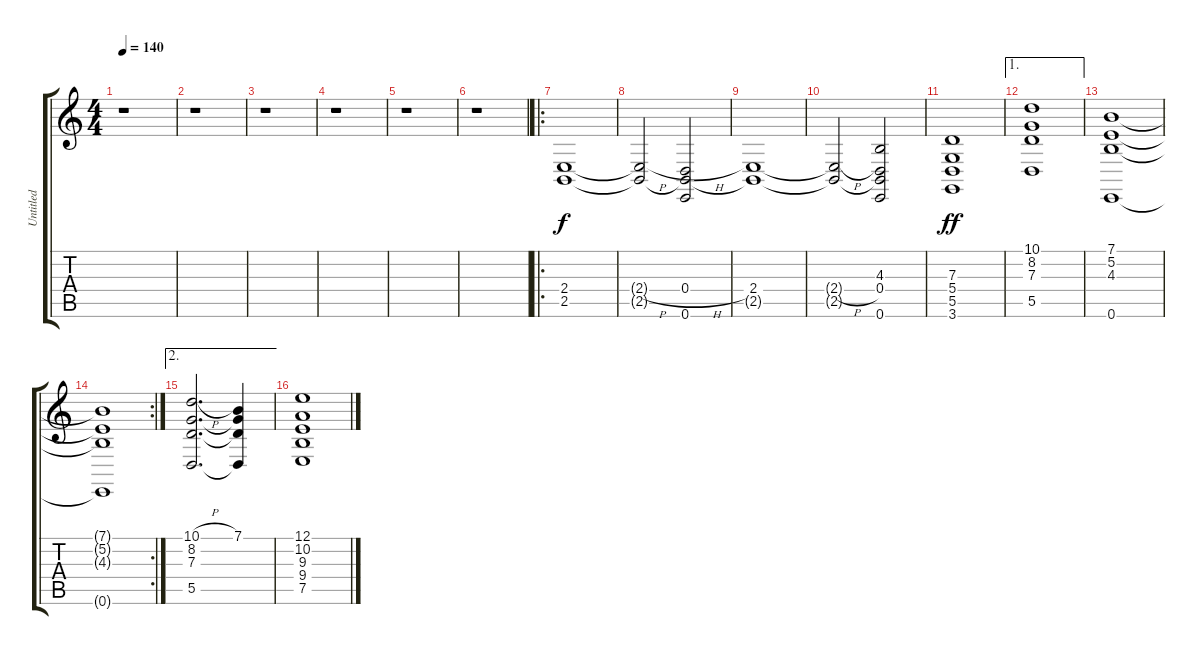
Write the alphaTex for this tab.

\track ("Untitled" "Untitled") {instrument choiraahs}
\staff {score tabs}
\tuning (E4 B3 G3 D3 A2 E2) {hide}
\ts (4 4)
\tempo 140
\clef g2
\ks c
r.1{dy f} |
r.1 |
r.1 |
r.1 |
r.1 |
r.1 |
\ro
(2.4 2.5).1 |
(2.4{h t} 2.5{t}).2 (0.4{h} 2.5{t} 0.6).2 |
(2.4 2.5{t}).1 |
(2.4{h t} 2.5{t}).2 (4.3 0.4 2.5{t} 0.6).2 |
(7.3 5.4 5.5 3.6).1{dy ff} |
\ae 1
(10.1 8.2 7.3 5.5).1 |
(7.1 5.2 4.3 0.6).1 |
\rc 2
(7.1{t} 5.2{t} 4.3{t} 0.6{t}).1 |
\ae 2
(10.1{h} 8.2 7.3 5.5).2{d} (7.1 8.2{t} 7.3{t} 5.5{t}).4 |
(12.1 10.2 9.3 9.4 7.5).1
